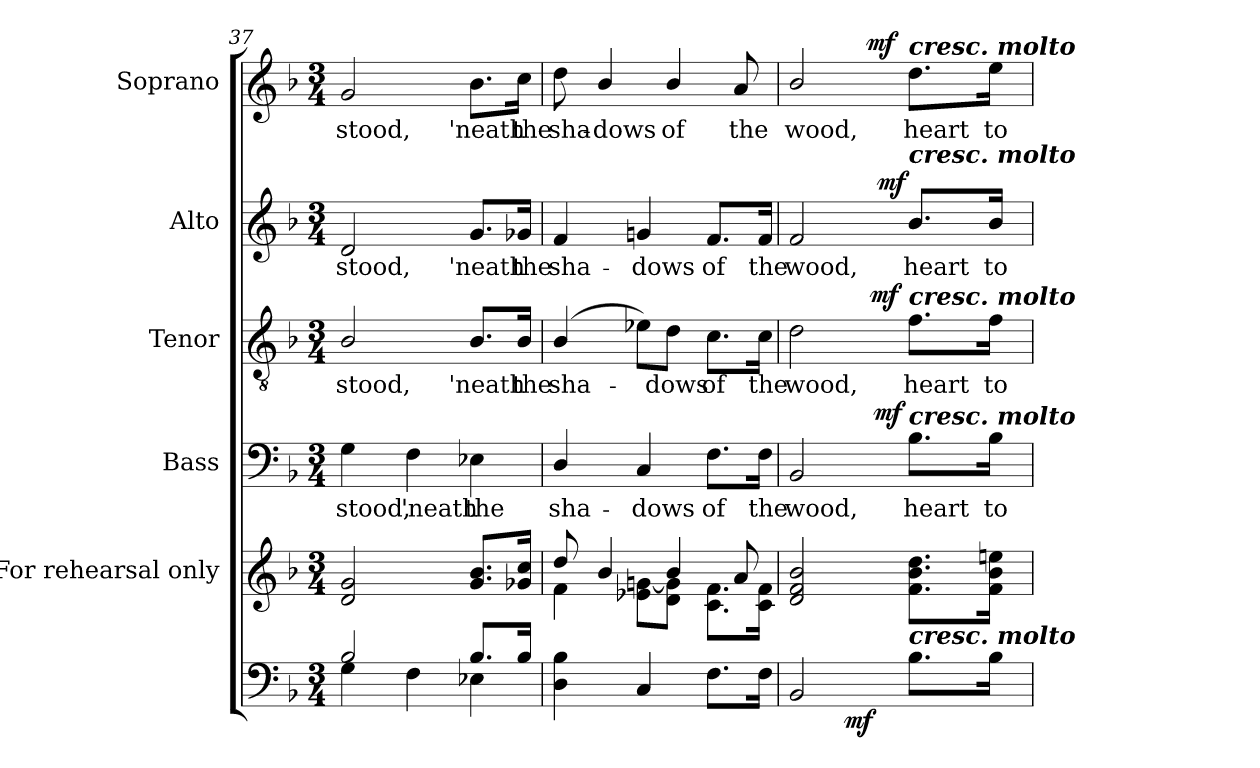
**kern	**dynam	**kern	**kern	**text	**dynam	**kern	**text	**dynam	**kern	**text	**dynam	**kern	**text	**dynam
*part6	*part6	*part5	*part4	*part4	*part4	*part3	*part3	*part3	*part2	*part2	*part2	*part1	*part1	*part1
*staff6	*staff6	*staff5	*staff4	*staff4	*staff4	*staff3	*staff3	*staff3	*staff2	*staff2	*staff2	*staff1	*staff1	*staff1
*	*	*I"For  rehearsal  only	*I"Bass	*	*	*I"Tenor	*	*	*I"Alto	*	*	*I"Soprano	*	*
*	*	*	*I'B	*	*	*I'T	*	*	*I'A	*	*	*I'S	*	*
*clefF4	*	*clefG2	*clefF4	*	*	*clefGv2	*	*	*clefG2	*	*	*clefG2	*	*
*	*	*	*	*	*	*ITrd7c12	*	*	*	*	*	*	*	*
*k[b-]	*	*k[b-]	*k[b-]	*	*	*k[b-]	*	*	*k[b-]	*	*	*k[b-]	*	*
*F:	*	*F:	*F:	*	*	*F:	*	*	*F:	*	*	*F:	*	*
*M3/4	*	*M3/4	*M3/4	*	*	*M3/4	*	*	*M3/4	*	*	*M3/4	*	*
=37	=37	=37	=37	=37	=37	=37	=37	=37	=37	=37	=37	=37	=37	=37
*^	*	*	*	*	*	*	*	*	*	*	*	*	*	*
!	!	!	!	!	!LO:LY:b:color=#000000	!	!	!	!	!	!	!	!	!	!
!	!	!	!	!	!	!	!	!LO:LY:b:color=#000000	!	!	!	!	!	!	!
!	!	!	!	!	!	!	!	!	!	!	!LO:LY:b:color=#000000	!	!	!	!
!	!	!	!	!	!	!	!	!	!	!	!	!	!	!LO:LY:b:color=#000000	!
2B-i/	4Gi\	.	2di/ 2gi	4Gi\	stood,	.	2BB-i/	stood,	.	2di/	stood,	.	2gi/	stood,	.
!	!	!	!	!	!LO:LY:b:color=#000000	!	!	!	!	!	!	!	!	!	!
.	4Fi\	.	.	4Fi\	'neath	.	.	.	.	.	.	.	.	.	.
!	!	!	!	!	!LO:LY:b:color=#000000	!	!	!	!	!	!	!	!	!	!
!	!	!	!	!	!	!	!	!LO:LY:b:color=#000000	!	!	!	!	!	!	!
!	!	!	!	!	!	!	!	!	!	!	!LO:LY:b:color=#000000	!	!	!	!
!	!	!	!	!	!	!	!	!	!	!	!	!	!	!LO:LY:b:color=#000000	!
8.B-i/L	4E-Xi\	.	8.gi/ 8.b-iL	4E-Xi\	the	.	8.BB-i/L	'neath	.	8.gi/L	'neath	.	8.b-i\L	'neath	.
!	!	!	!	!	!	!	!	!LO:LY:b:color=#000000	!	!	!	!	!	!	!
!	!	!	!	!	!	!	!	!	!	!	!LO:LY:b:color=#000000	!	!	!	!
!	!	!	!	!	!	!	!	!	!	!	!	!	!	!LO:LY:b:color=#000000	!
16B-i/Jk	.	.	16g-Xi/ 16cciJk	.	.	.	16BB-i/Jk	the	.	16g-Xi/Jk	the	.	16cci\Jk	the	.
*v	*v	*	*	*	*	*	*	*	*	*	*	*	*	*	*
!!LO:LB:g=z
=38	=38	=38	=38	=38	=38	=38	=38	=38	=38	=38	=38	=38	=38	=38
*	*	*^	*	*	*	*	*	*	*	*	*	*	*	*
!	!	!	!	!	!LO:LY:b:color=#000000	!	!	!	!	!	!	!	!	!	!
!	!	!	!	!	!	!	!	!LO:LY:b:color=#000000	!	!	!	!	!	!	!
!	!	!	!	!	!	!	!	!	!	!	!LO:LY:b:color=#000000	!	!	!	!
!	!	!	!	!	!	!	!	!	!	!	!	!	!	!LO:LY:b:color=#000000	!
4Di\ 4B-i	.	8ddi/	4fi\	4Di/	sha-	.	(4BB-i/	sha-	.	4fi/	sha-	.	8ddi\	sha-	.
!	!	!	!	!	!	!	!	!	!	!	!	!	!	!LO:LY:b:color=#000000	!
.	.	4b-i/	.	.	.	.	.	.	.	.	.	.	4b-i/	-dows	.
!	!	!	!	!	!LO:LY:b:color=#000000	!	!	!	!	!	!	!	!	!	!
!	!	!	!	!	!	!	!	!	!	!	!LO:LY:b:color=#000000	!	!	!	!
4Ci/	.	.	8e-Xi\ [8gniL	4Ci/	-dows	.	8E-Xi\L)	.	.	4gni/	-dows	.	.	.	.
!	!	!	!	!	!	!	!	!LO:LY:b:color=#000000	!	!	!	!	!	!	!
!	!	!	!	!	!	!	!	!	!	!	!	!	!	!LO:LY:b:color=#000000	!
.	.	4b-i/	8di\ 8gi]J	.	.	.	8Di\J	-dows	.	.	.	.	4b-i/	of	.
!	!	!	!	!	!LO:LY:b:color=#000000	!	!	!	!	!	!	!	!	!	!
!	!	!	!	!	!	!	!	!LO:LY:b:color=#000000	!	!	!	!	!	!	!
!	!	!	!	!	!	!	!	!	!	!	!LO:LY:b:color=#000000	!	!	!	!
8.Fi\L	.	.	8.ci\ 8.fiL	8.Fi\L	of	.	8.Ci\L	of	.	8.fi/L	of	.	.	.	.
!	!	!	!	!	!	!	!	!	!	!	!	!	!	!LO:LY:b:color=#000000	!
.	.	8ai/	.	.	.	.	.	.	.	.	.	.	8ai/	the	.
!	!	!	!	!	!LO:LY:b:color=#000000	!	!	!	!	!	!	!	!	!	!
!	!	!	!	!	!	!	!	!LO:LY:b:color=#000000	!	!	!	!	!	!	!
!	!	!	!	!	!	!	!	!	!	!	!LO:LY:b:color=#000000	!	!	!	!
16Fi\Jk	.	.	16ci\ 16fiJk	16Fi\Jk	the	.	16Ci\Jk	the	.	16fi/Jk	the	.	.	.	.
*	*	*v	*v	*	*	*	*	*	*	*	*	*	*	*	*
=39	=39	=39	=39	=39	=39	=39	=39	=39	=39	=39	=39	=39	=39	=39
*	*	*^	*	*	*	*	*	*	*	*	*	*	*	*
!	!	!	!	!	!LO:LY:b:color=#000000	!	!	!	!	!	!	!	!	!	!
*	*	*v	*v	*	*	*	*	*	*	*	*	*	*	*	*
*	*	*^	*	*	*	*	*	*	*	*	*	*	*	*
!	!	!	!	!	!	!	!	!LO:LY:b:color=#000000	!	!	!	!	!	!	!
*	*	*v	*v	*	*	*	*	*	*	*	*	*	*	*	*
*	*	*^	*	*	*	*	*	*	*	*	*	*	*	*
!	!	!	!	!	!	!	!	!	!	!	!LO:LY:b:color=#000000	!	!	!	!
*	*	*v	*v	*	*	*	*	*	*	*	*	*	*	*	*
*	*	*^	*	*	*	*	*	*	*	*	*	*	*	*
!	!	!	!	!	!	!	!	!	!	!	!	!	!	!LO:LY:b:color=#000000	!
*^	*	*v	*v	*^	*	*	*^	*	*	*^	*	*	*^	*	*
2BB-i/	4ryy	.	2di/ 2fi 2b-i	2BB-i/	4ryy	wood,	.	2Di\	4ryy	wood,	.	2fi/	4ryy	wood,	.	2b-i/	4ryy	wood,	.
.	32ryy	.	.	.	16ryy	.	.	.	16ryy	.	.	.	16ryy	.	.	.	16ryy	.	.
.	256ryy	.	.	.	.	.	.	.	.	.	.	.	.	.	.	.	.	.	.
.	4ryy	mf	.	.	.	.	.	.	.	.	.	.	.	.	.	.	.	.	.
.	.	.	.	.	32ryy	.	.	.	32ryy	.	.	.	32ryy	.	.	.	64...ryy	.	.
.	.	.	.	.	.	.	.	.	.	.	.	.	.	.	.	.	4ryy	.	mf
.	.	.	.	.	256..ryy	.	.	.	512ryy	.	.	.	128.ryy	.	.	.	.	.	.
.	.	.	.	.	.	.	.	.	4ryy	.	mf	.	.	.	.	.	.	.	.
.	.	.	.	.	4ryy	.	mf	.	.	.	.	.	.	.	.	.	.	.	.
.	.	.	.	.	.	.	.	.	.	.	.	.	4ryy	.	mf	.	.	.	.
!	!	!	!	!	!	!LO:LY:b:color=#000000	!	!	!	!	!	!	!	!	!	!	!	!	!
!	!	!	!	!	!	!	!	!	!	!LO:LY:b:color=#000000	!	!	!	!	!	!	!	!	!
!	!	!	!	!	!	!	!	!	!	!	!	!	!	!LO:LY:b:color=#000000	!	!	!	!	!
!	!	!	!	!	!	!	!	!	!	!	!	!	!	!	!	!LO:TX:a:Bi:t=cresc. molto	!	!	!
!	!	!	!	!	!	!	!	!	!	!	!	!LO:TX:a:Bi:t=cresc. molto	!	!	!	!	!	!	!
!	!	!	!	!	!	!	!	!LO:TX:a:Bi:t=cresc. molto	!	!	!	!	!	!	!	!	!	!	!
!	!	!	!	!LO:TX:a:Bi:t=cresc. molto	!	!	!	!	!	!	!	!	!	!	!	!	!	!	!
!LO:TX:a:Bi:t=cresc. molto	!	!	!	!	!	!	!	!	!	!	!	!	!	!	!	!	!	!	!
!	!	!	!	!	!	!	!	!	!	!	!	!	!	!	!	!	!	!LO:LY:b:color=#000000	!
8.B-i\L	.	.	8.fi\ 8.b-i 8.ddiL	8.B-i\L	.	heart	.	8.Fi\L	.	heart	.	8.b-i/L	.	heart	.	8.ddi\L	.	heart	.
.	8ryy	.	.	.	.	.	.	.	.	.	.	.	.	.	.	.	.	.	.
.	.	.	.	.	.	.	.	.	.	.	.	.	.	.	.	.	8ryy	.	.
.	.	.	.	.	.	.	.	.	8ryy	.	.	.	.	.	.	.	.	.	.
.	.	.	.	.	8ryy	.	.	.	.	.	.	.	.	.	.	.	.	.	.
.	.	.	.	.	.	.	.	.	.	.	.	.	8ryy	.	.	.	.	.	.
.	16ryy	.	.	.	.	.	.	.	.	.	.	.	.	.	.	.	.	.	.
!	!	!	!	!	!	!LO:LY:b:color=#000000	!	!	!	!	!	!	!	!	!	!	!	!	!
!	!	!	!	!	!	!	!	!	!	!LO:LY:b:color=#000000	!	!	!	!	!	!	!	!	!
!	!	!	!	!	!	!	!	!	!	!	!	!	!	!LO:LY:b:color=#000000	!	!	!	!	!
!	!	!	!	!	!	!	!	!	!	!	!	!	!	!	!	!	!	!LO:LY:b:color=#000000	!
16B-i\Jk	.	.	16fi\ 16b-i 16eeniJk	16B-i\Jk	.	to	.	16Fi\Jk	.	to	.	16b-i/Jk	.	to	.	16eei\Jk	.	to	.
.	.	.	.	.	.	.	.	.	.	.	.	.	.	.	.	.	32ryy	.	.
.	.	.	.	.	.	.	.	.	64...ryy	.	.	.	.	.	.	.	.	.	.
.	64..ryy	.	.	.	.	.	.	.	.	.	.	.	.	.	.	.	.	.	.
.	.	.	.	.	64ryy	.	.	.	.	.	.	.	.	.	.	.	.	.	.
.	.	.	.	.	.	.	.	.	.	.	.	.	64ryy	.	.	.	.	.	.
.	.	.	.	.	128ryy	.	.	.	.	.	.	.	.	.	.	.	.	.	.
.	.	.	.	.	.	.	.	.	.	.	.	.	256ryy	.	.	.	.	.	.
.	.	.	.	.	.	.	.	.	.	.	.	.	.	.	.	.	512ryy	.	.
.	.	.	.	.	1024ryy	.	.	.	.	.	.	.	.	.	.	.	.	.	.
*	*	*	*	*v	*v	*	*	*	*	*	*	*v	*v	*	*	*v	*v	*	*
*v	*v	*	*	*	*	*	*v	*v	*	*	*	*	*	*	*	*
=	=	=	=	=	=	=	=	=	=	=	=	=	=	=
*-	*-	*-	*-	*-	*-	*-	*-	*-	*-	*-	*-	*-	*-	*-
